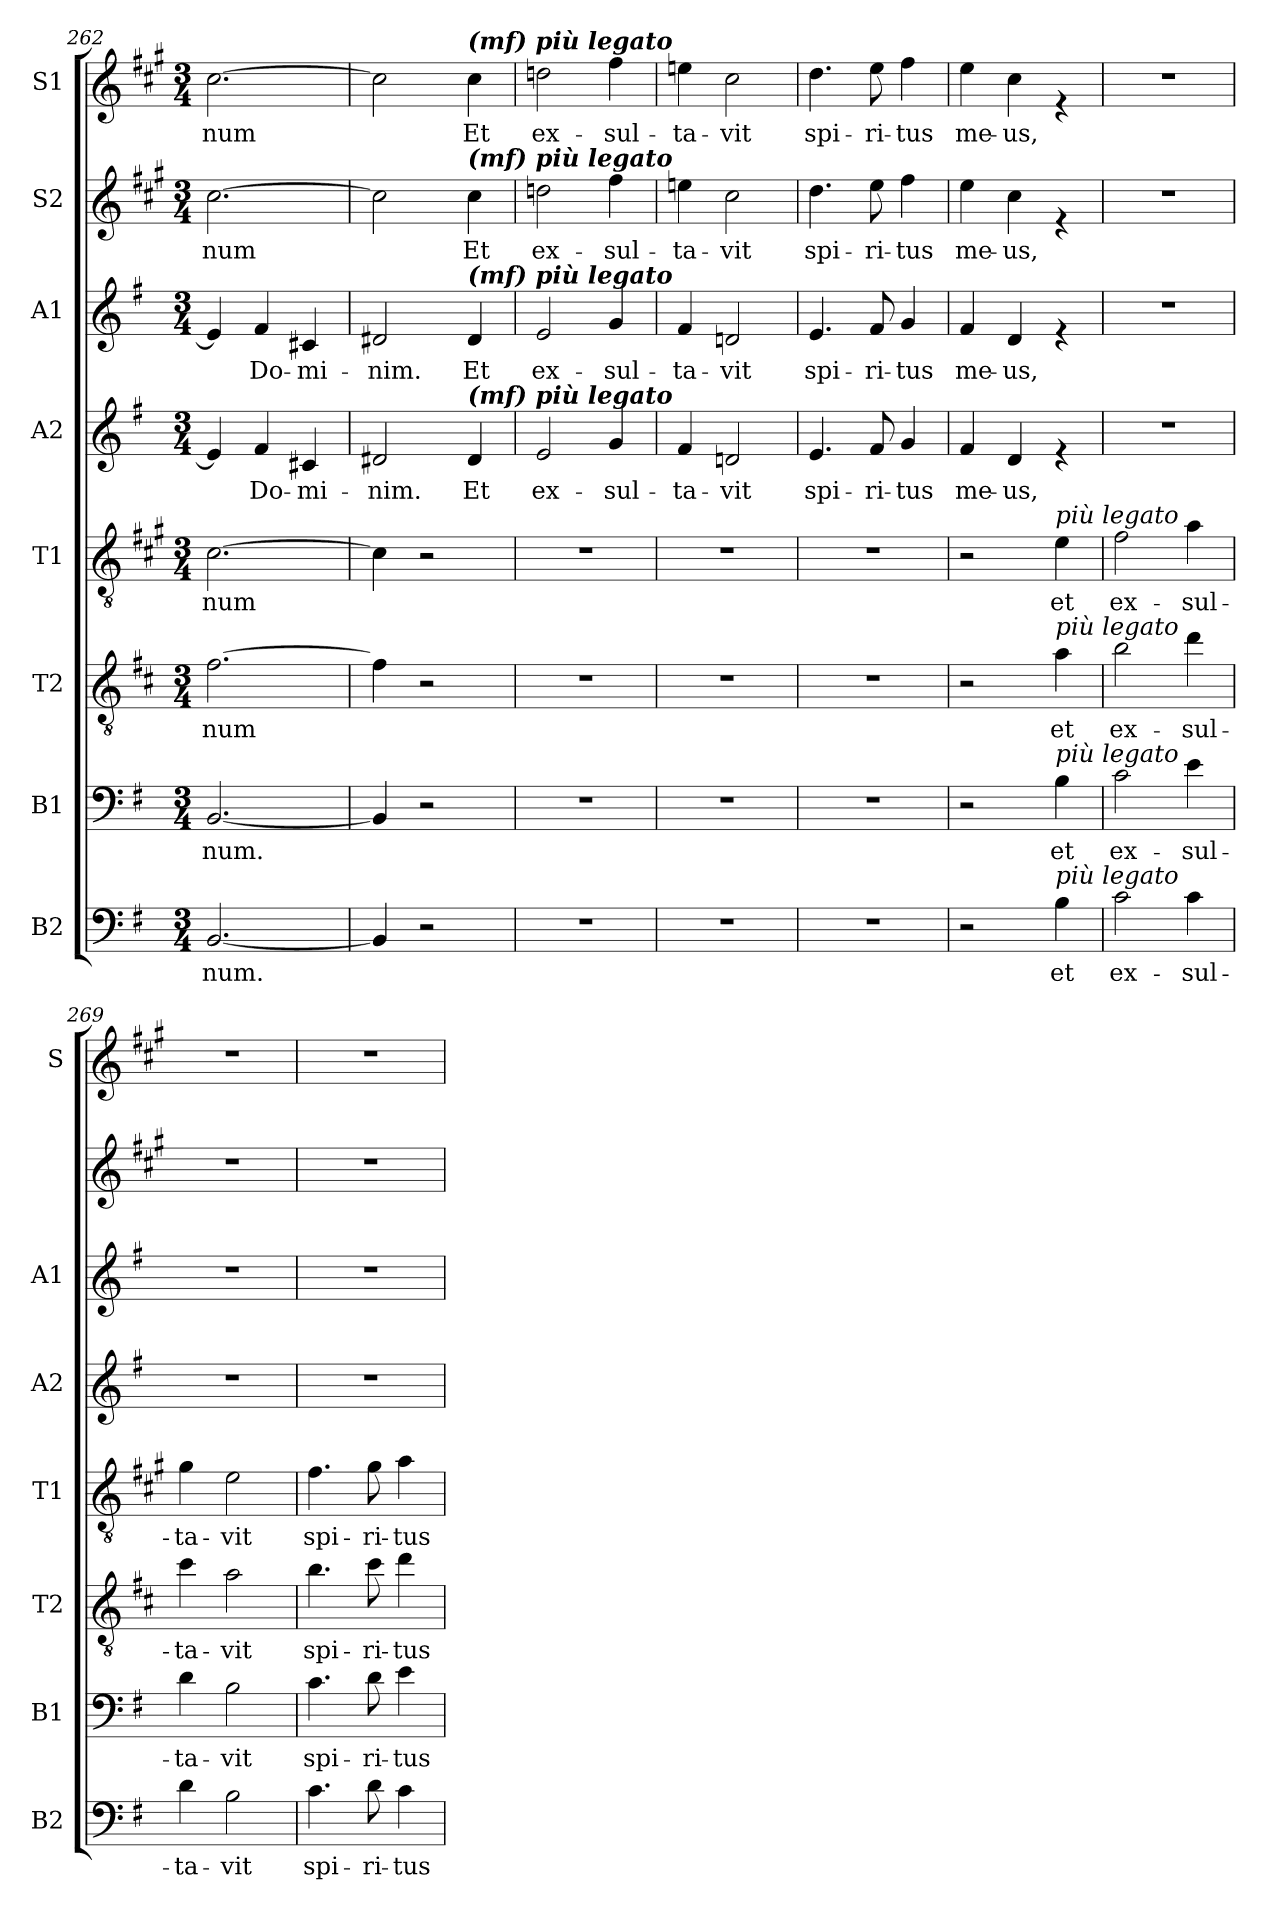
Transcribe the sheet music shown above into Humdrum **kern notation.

**kern	**text	**kern	**text	**kern	**text	**kern	**text	**kern	**text	**kern	**text	**kern	**text	**kern	**text
*part8	*part8	*part7	*part7	*part6	*part6	*part5	*part5	*part4	*part4	*part3	*part3	*part2	*part2	*part1	*part1
*staff8	*staff8	*staff7	*staff7	*staff6	*staff6	*staff5	*staff5	*staff4	*staff4	*staff3	*staff3	*staff2	*staff2	*staff1	*staff1
*I"B2	*	*I"B1	*	*I"T2	*	*I"T1	*	*I"A2	*	*I"A1	*	*I"S2	*	*I"S1	*
*I'B2	*	*I'B1	*	*I'T2	*	*I'T1	*	*I'A2	*	*I'A1	*	*	*	*I'S	*
*clefF4	*	*clefF4	*	*clefGv2	*	*clefGv2	*	*clefG2	*	*clefG2	*	*clefG2	*	*clefG2	*
*	*	*	*	*ITrd4c7	*	*ITrd1c2	*	*	*	*	*	*ITrd1c2	*	*ITrd1c2	*
*k[f#]	*	*k[f#]	*	*k[f#]	*	*k[f#]	*	*k[f#]	*	*k[f#]	*	*k[f#]	*	*k[f#]	*
*M3/4	*	*M3/4	*	*M3/4	*	*M3/4	*	*M3/4	*	*M3/4	*	*M3/4	*	*M3/4	*
=262	=262	=262	=262	=262	=262	=262	=262	=262	=262	=262	=262	=262	=262	=262	=262
[2.BB/	-num.	[2.BB/	-num.	[2.B\	-num	[2.B\	-num	4e/]	.	4e/]	.	[2.b\	-num	[2.b\	-num
.	.	.	.	.	.	.	.	4f#/	Do-	4f#/	Do-	.	.	.	.
.	.	.	.	.	.	.	.	4c#X/	-mi-	4c#X/	-mi-	.	.	.	.
=263	=263	=263	=263	=263	=263	=263	=263	=263	=263	=263	=263	=263	=263	=263	=263
4BB/]	.	4BB/]	.	4B\]	.	4B\]	.	2d#X/	-nim.	2d#X/	-nim.	2b\]	.	2b\]	.
2r	.	2r	.	2r	.	2r	.	.	.	.	.	.	.	.	.
!	!	!	!	!	!	!	!	!	!	!	!	!	!	!LO:TX:a:Bi:t=(mf) più legato	!
!	!	!	!	!	!	!	!	!	!	!	!	!LO:TX:a:Bi:t=(mf) più legato	!	!	!
!	!	!	!	!	!	!	!	!	!	!LO:TX:a:Bi:t=(mf) più legato	!	!	!	!	!
!	!	!	!	!	!	!	!	!LO:TX:a:Bi:t=(mf) più legato	!	!	!	!	!	!	!
.	.	.	.	.	.	.	.	4d#/	Et	4d#/	Et	4b\	Et	4b\	Et
!!LO:PB:g=z
=264	=264	=264	=264	=264	=264	=264	=264	=264	=264	=264	=264	=264	=264	=264	=264
2.r	.	2.r	.	2.r	.	2.r	.	2e/	ex-	2e/	ex-	2ccn\	ex-	2ccn\	ex-
.	.	.	.	.	.	.	.	4g/	-sul-	4g/	-sul-	4ee\	-sul-	4ee\	-sul-
=265	=265	=265	=265	=265	=265	=265	=265	=265	=265	=265	=265	=265	=265	=265	=265
2.r	.	2.r	.	2.r	.	2.r	.	4f#/	-ta-	4f#/	-ta-	4ddn\	-ta-	4ddn\	-ta-
.	.	.	.	.	.	.	.	2dn/	-vit	2dn/	-vit	2b\	-vit	2b\	-vit
=266	=266	=266	=266	=266	=266	=266	=266	=266	=266	=266	=266	=266	=266	=266	=266
2.r	.	2.r	.	2.r	.	2.r	.	4.e/	spi-	4.e/	spi-	4.cc\	spi-	4.cc\	spi-
.	.	.	.	.	.	.	.	8f#/	-ri-	8f#/	-ri-	8dd\	-ri-	8dd\	-ri-
.	.	.	.	.	.	.	.	4g/	-tus	4g/	-tus	4ee\	-tus	4ee\	-tus
=267	=267	=267	=267	=267	=267	=267	=267	=267	=267	=267	=267	=267	=267	=267	=267
2r	.	2r	.	2r	.	2r	.	4f#/	me-	4f#/	me-	4dd\	me-	4dd\	me-
.	.	.	.	.	.	.	.	4d/	-us,	4d/	-us,	4b\	-us,	4b\	-us,
!	!	!	!	!	!	!LO:TX:a:i:t=più legato	!	!	!	!	!	!	!	!	!
!	!	!	!	!LO:TX:a:i:t=più legato	!	!	!	!	!	!	!	!	!	!	!
!	!	!LO:TX:a:i:t=più legato	!	!	!	!	!	!	!	!	!	!	!	!	!
!LO:TX:a:i:t=più legato	!	!	!	!	!	!	!	!	!	!	!	!	!	!	!
4B\	et	4B\	et	4d\	et	4d\	et	4re	.	4re	.	4re	.	4re	.
=268	=268	=268	=268	=268	=268	=268	=268	=268	=268	=268	=268	=268	=268	=268	=268
2c\	ex-	2c\	ex-	2e\	ex-	2e\	ex-	2.r	.	2.r	.	2.r	.	2.r	.
4c\	-sul-	4e\	-sul-	4g\	-sul-	4g\	-sul-	.	.	.	.	.	.	.	.
!!LO:PB:g=z
=269	=269	=269	=269	=269	=269	=269	=269	=269	=269	=269	=269	=269	=269	=269	=269
4d\	-ta-	4d\	-ta-	4f#\	-ta-	4f#\	-ta-	2.r	.	2.r	.	2.r	.	2.r	.
2B\	-vit	2B\	-vit	2d\	-vit	2d\	-vit	.	.	.	.	.	.	.	.
=270	=270	=270	=270	=270	=270	=270	=270	=270	=270	=270	=270	=270	=270	=270	=270
4.c\	spi-	4.c\	spi-	4.e\	spi-	4.e\	spi-	2.r	.	2.r	.	2.r	.	2.r	.
8d\	-ri-	8d\	-ri-	8f#\	-ri-	8f#\	-ri-	.	.	.	.	.	.	.	.
4c\	-tus	4e\	-tus	4g\	-tus	4g\	-tus	.	.	.	.	.	.	.	.
=	=	=	=	=	=	=	=	=	=	=	=	=	=	=	=
*-	*-	*-	*-	*-	*-	*-	*-	*-	*-	*-	*-	*-	*-	*-	*-
